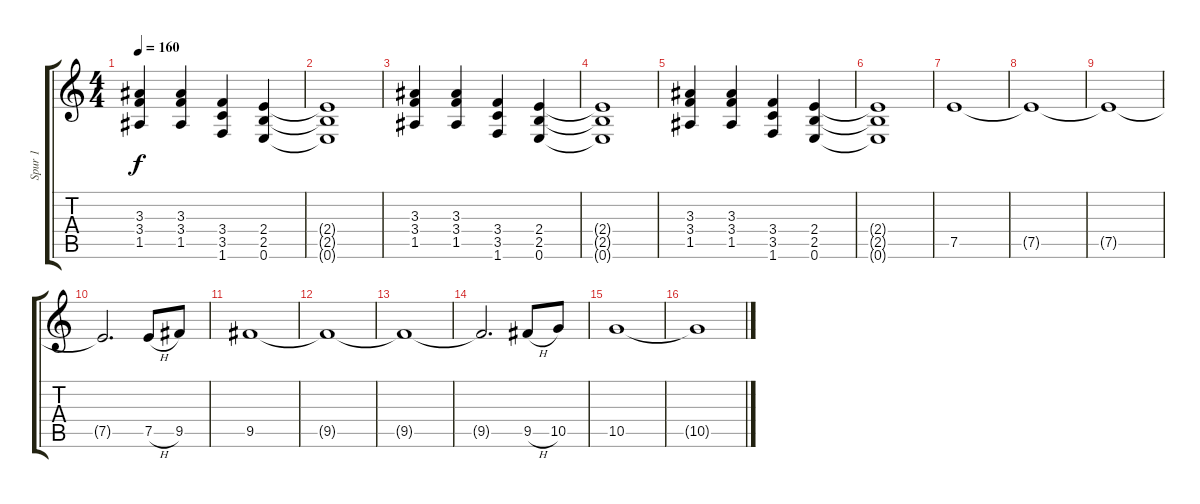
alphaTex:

\track ("Spur 1" "Spur 1") {instrument overdrivenguitar}
\staff {score tabs}
\tuning (E4 B3 G3 D3 A2 E2) {hide}
\ts (4 4)
\tempo 160
\clef g2
\ks c
(3.3 3.4 1.5).4{dy f} (3.3 3.4 1.5).4 (3.4 3.5 1.6).4 (2.4 2.5 0.6).4 |
(2.4{t} 2.5{t} 0.6{t}).1 |
(3.3 3.4 1.5).4 (3.3 3.4 1.5).4 (3.4 3.5 1.6).4 (2.4 2.5 0.6).4 |
(2.4{t} 2.5{t} 0.6{t}).1 |
(3.3 3.4 1.5).4 (3.3 3.4 1.5).4 (3.4 3.5 1.6).4 (2.4 2.5 0.6).4 |
(2.4{t} 2.5{t} 0.6{t}).1 |
7.5.1 |
7.5{t}.1 |
7.5{t}.1 |
7.5{t}.2{d} 7.5{h}.8 9.5.8 |
9.5.1 |
9.5{t}.1 |
9.5{t}.1 |
9.5{t}.2{d} 9.5{h}.8 10.5.8 |
10.5.1 |
10.5{t}.1
